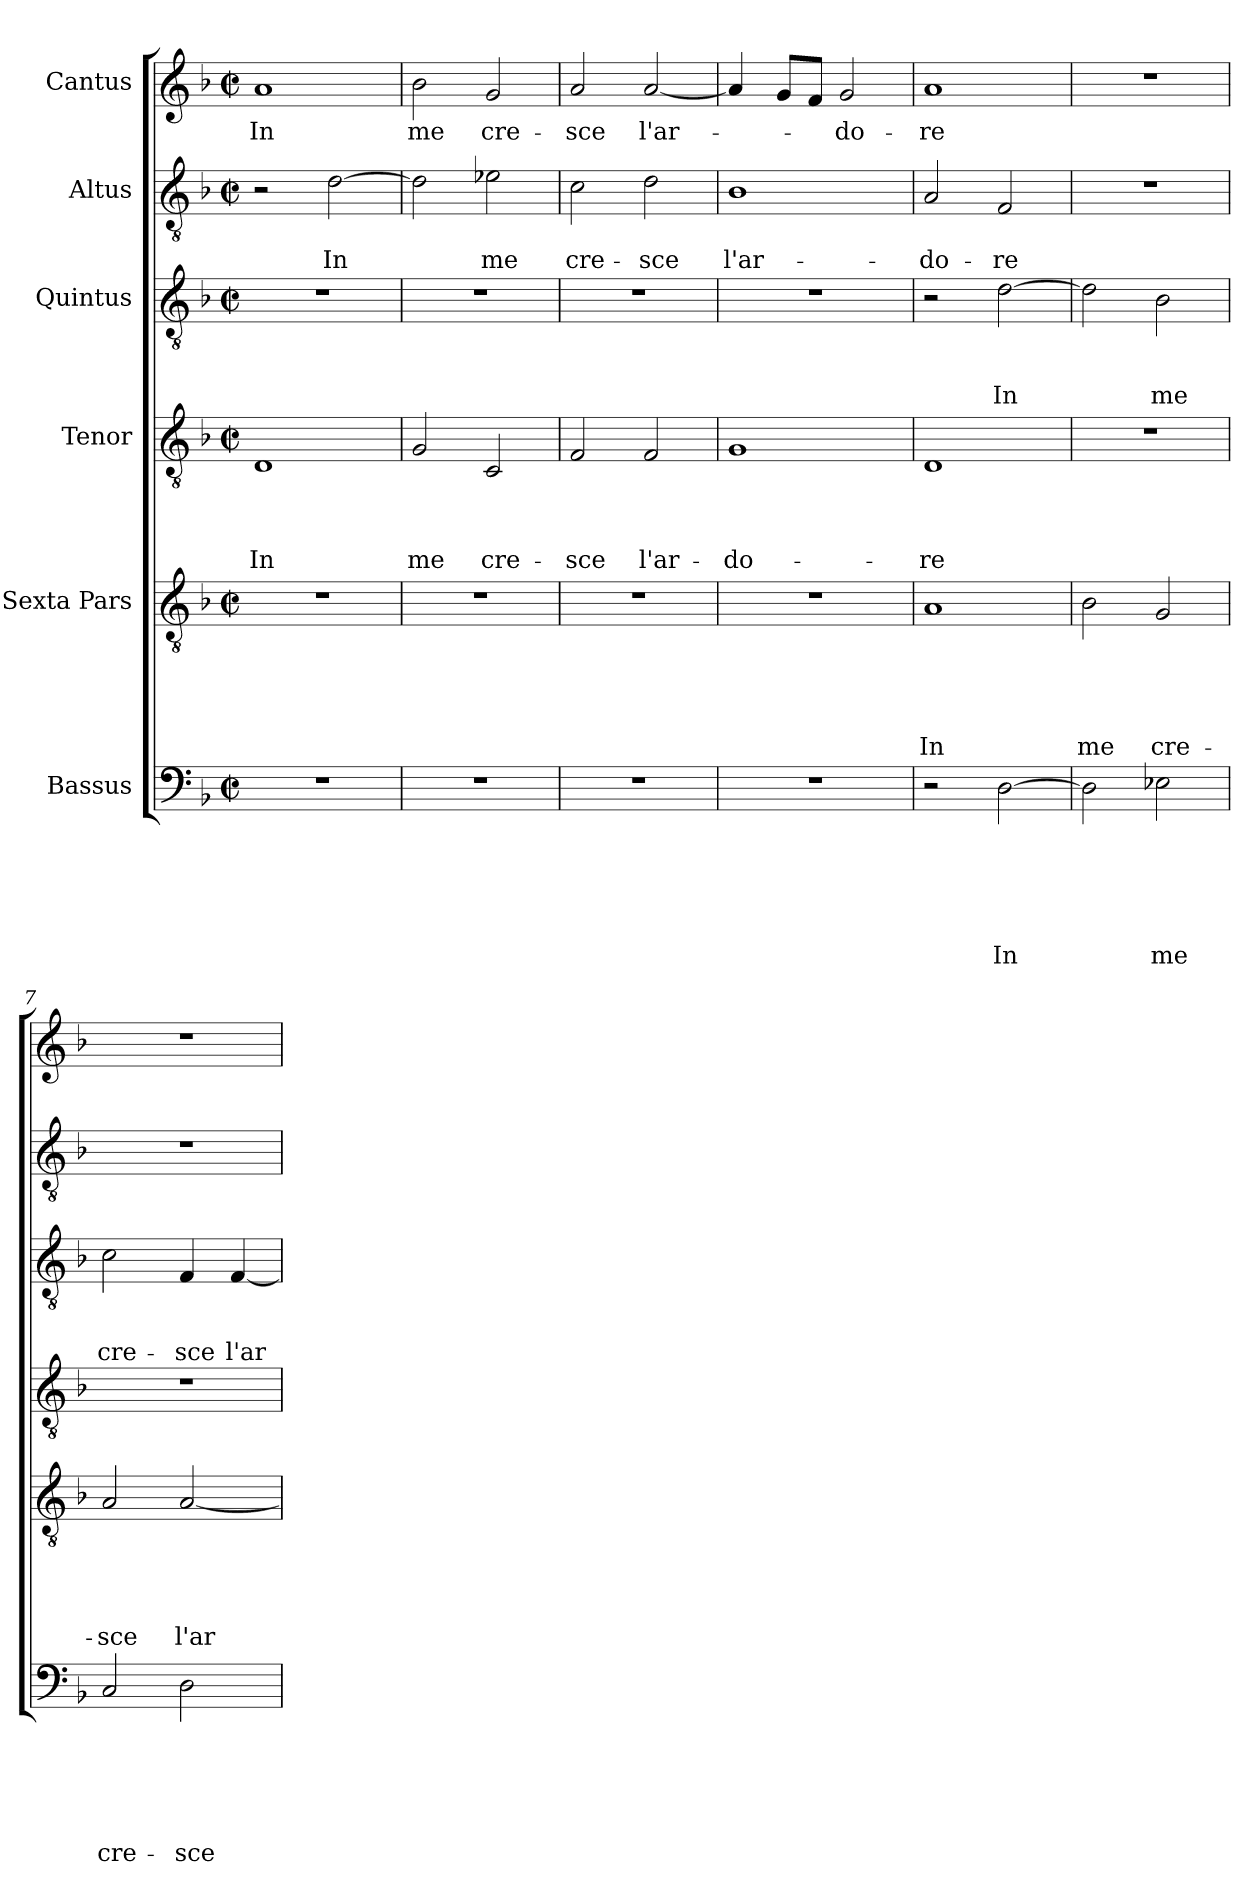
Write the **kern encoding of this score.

**kern	**text	**text	**text	**text	**text	**text	**kern	**text	**text	**text	**text	**text	**kern	**text	**text	**text	**text	**kern	**text	**text	**text	**kern	**text	**text	**kern	**text
*part6	*part6	*part6	*part6	*part6	*part6	*part6	*part5	*part5	*part5	*part5	*part5	*part5	*part4	*part4	*part4	*part4	*part4	*part3	*part3	*part3	*part3	*part2	*part2	*part2	*part1	*part1
*staff6	*staff6	*staff6	*staff6	*staff6	*staff6	*staff6	*staff5	*staff5	*staff5	*staff5	*staff5	*staff5	*staff4	*staff4	*staff4	*staff4	*staff4	*staff3	*staff3	*staff3	*staff3	*staff2	*staff2	*staff2	*staff1	*staff1
*I"Bassus	*	*	*	*	*	*	*I"Sexta Pars	*	*	*	*	*	*I"Tenor	*	*	*	*	*I"Quintus	*	*	*	*I"Altus	*	*	*I"Cantus	*
*clefF4	*	*	*	*	*	*	*clefGv2	*	*	*	*	*	*clefGv2	*	*	*	*	*clefGv2	*	*	*	*clefGv2	*	*	*clefG2	*
*k[b-]	*	*	*	*	*	*	*k[b-]	*	*	*	*	*	*k[b-]	*	*	*	*	*k[b-]	*	*	*	*k[b-]	*	*	*k[b-]	*
*F:	*	*	*	*	*	*	*F:	*	*	*	*	*	*F:	*	*	*	*	*F:	*	*	*	*F:	*	*	*F:	*
*M2/2	*	*	*	*	*	*	*M2/2	*	*	*	*	*	*M2/2	*	*	*	*	*M2/2	*	*	*	*M2/2	*	*	*M2/2	*
*met(c|)	*	*	*	*	*	*	*met(c|)	*	*	*	*	*	*met(c|)	*	*	*	*	*met(c|)	*	*	*	*met(c|)	*	*	*met(c|)	*
=1	=1	=1	=1	=1	=1	=1	=1	=1	=1	=1	=1	=1	=1	=1	=1	=1	=1	=1	=1	=1	=1	=1	=1	=1	=1	=1
1r	.	.	.	.	.	.	1r	.	.	.	.	.	1D	.	.	.	In	1r	.	.	.	2r	.	.	1a	In
.	.	.	.	.	.	.	.	.	.	.	.	.	.	.	.	.	.	.	.	.	.	[2d\	.	In	.	.
=2	=2	=2	=2	=2	=2	=2	=2	=2	=2	=2	=2	=2	=2	=2	=2	=2	=2	=2	=2	=2	=2	=2	=2	=2	=2	=2
1r	.	.	.	.	.	.	1r	.	.	.	.	.	2G/	.	.	.	me	1r	.	.	.	2d\]	.	.	2b-\	me
.	.	.	.	.	.	.	.	.	.	.	.	.	2C/	.	.	.	cre-	.	.	.	.	2e-X\	.	me	2g/	-cre-
=3	=3	=3	=3	=3	=3	=3	=3	=3	=3	=3	=3	=3	=3	=3	=3	=3	=3	=3	=3	=3	=3	=3	=3	=3	=3	=3
1r	.	.	.	.	.	.	1r	.	.	.	.	.	2F/	.	.	.	-sce	1r	.	.	.	2c\	.	cre-	2a/	sce
.	.	.	.	.	.	.	.	.	.	.	.	.	2F/	.	.	.	l'ar-	.	.	.	.	2d\	.	-sce	[2a/	-l'ar-
=4	=4	=4	=4	=4	=4	=4	=4	=4	=4	=4	=4	=4	=4	=4	=4	=4	=4	=4	=4	=4	=4	=4	=4	=4	=4	=4
1r	.	.	.	.	.	.	1r	.	.	.	.	.	1G	.	.	.	-do-	1r	.	.	.	1B-	.	l'ar-	4a/]	.
.	.	.	.	.	.	.	.	.	.	.	.	.	.	.	.	.	.	.	.	.	.	.	.	.	8g/L	.
.	.	.	.	.	.	.	.	.	.	.	.	.	.	.	.	.	.	.	.	.	.	.	.	.	8f/J	.
.	.	.	.	.	.	.	.	.	.	.	.	.	.	.	.	.	.	.	.	.	.	.	.	.	2g/	-do-
=5	=5	=5	=5	=5	=5	=5	=5	=5	=5	=5	=5	=5	=5	=5	=5	=5	=5	=5	=5	=5	=5	=5	=5	=5	=5	=5
2r	.	.	.	.	.	.	1A	.	.	.	.	In	1D	.	.	.	-re	2r	.	.	.	2A/	.	-do-	1a	re
[2D\	.	.	.	.	.	In	.	.	.	.	.	.	.	.	.	.	.	[2d\	.	.	In	2F/	.	-re	.	.
!!LO:LB:g=z
=6	=6	=6	=6	=6	=6	=6	=6	=6	=6	=6	=6	=6	=6	=6	=6	=6	=6	=6	=6	=6	=6	=6	=6	=6	=6	=6
2D\]	.	.	.	.	.	.	2B-\	.	.	.	.	me	1r	.	.	.	.	2d\]	.	.	.	1r	.	.	1r	.
2E-X\	.	.	.	.	.	me	2G/	.	.	.	.	cre-	.	.	.	.	.	2B-\	.	.	me	.	.	.	.	.
=7	=7	=7	=7	=7	=7	=7	=7	=7	=7	=7	=7	=7	=7	=7	=7	=7	=7	=7	=7	=7	=7	=7	=7	=7	=7	=7
2C/	.	.	.	.	.	cre-	2A/	.	.	.	.	-sce	1r	.	.	.	.	2c\	.	.	cre-	1r	.	.	1r	.
2D\	.	.	.	.	.	-sce	[2A/	.	.	.	.	l'ar-	.	.	.	.	.	4F/	.	.	-sce	.	.	.	.	.
.	.	.	.	.	.	.	.	.	.	.	.	.	.	.	.	.	.	[4F/	.	.	l'ar-	.	.	.	.	.
=	=	=	=	=	=	=	=	=	=	=	=	=	=	=	=	=	=	=	=	=	=	=	=	=	=	=
*-	*-	*-	*-	*-	*-	*-	*-	*-	*-	*-	*-	*-	*-	*-	*-	*-	*-	*-	*-	*-	*-	*-	*-	*-	*-	*-
